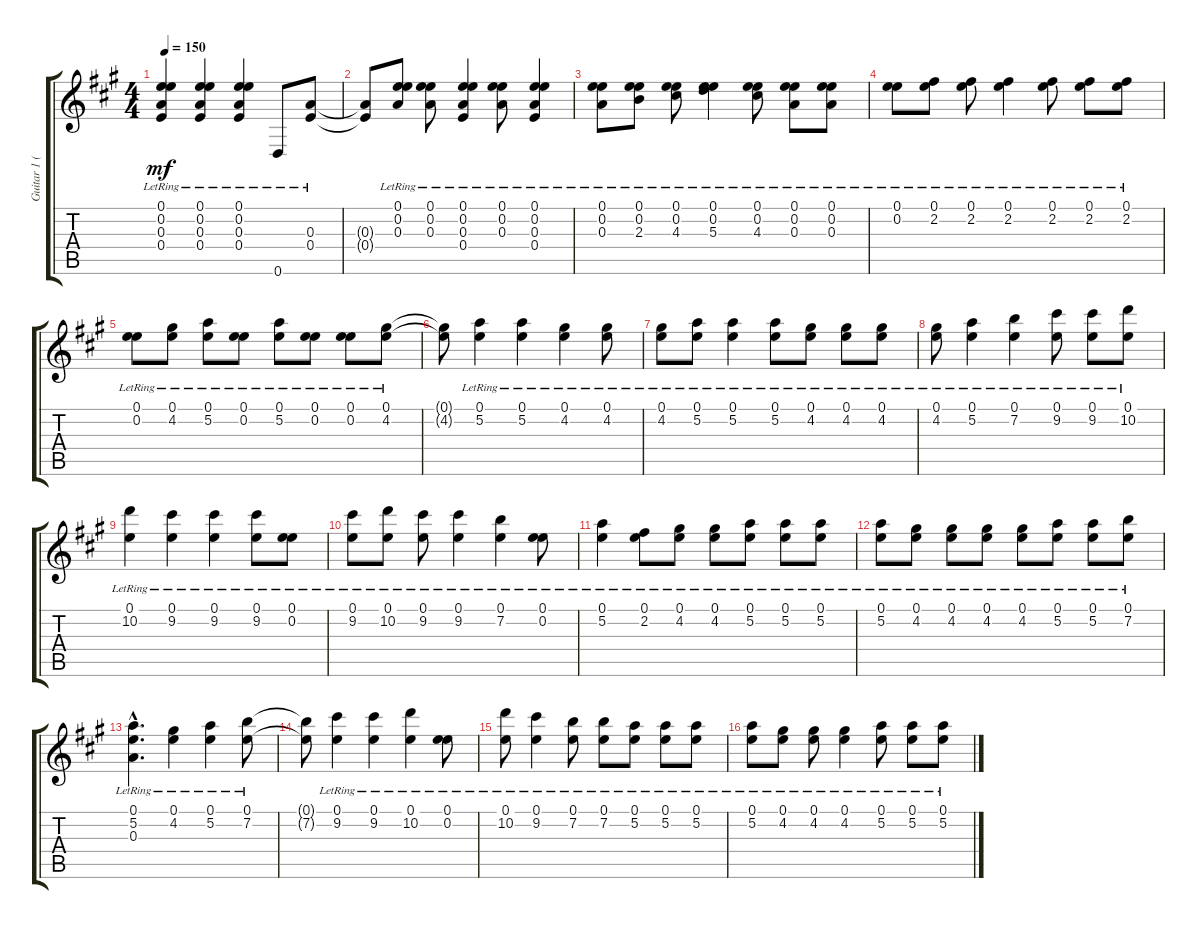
\track ("Guitar 1 (DAEAEE)" "Guitar 1 (") {instrument acousticguitarsteel}
\staff {score tabs}
\tuning (E4 E4 A3 E3 A2 D2) {hide}
\ts (4 4)
\tempo 150
\clef g2
\ks a
(0.1{lr} 0.2{lr} 0.3{lr} 0.4{lr}).4{dy mf} (0.1{lr} 0.2{lr} 0.3{lr} 0.4{lr}).4 (0.1{lr} 0.2{lr} 0.3{lr} 0.4{lr}).4 0.6{lr}.8 (0.3{lr} 0.4{lr}).8 |
(0.3{t} 0.4{t}).8 (0.1{lr} 0.2{lr} 0.3{lr}).8 (0.1{lr} 0.2{lr} 0.3{lr}).8 (0.1{lr} 0.2{lr} 0.3{lr} 0.4{lr}).4 (0.1{lr} 0.2{lr} 0.3{lr}).8 (0.1{lr} 0.2{lr} 0.3{lr} 0.4{lr}).4 |
(0.1{lr} 0.2{lr} 0.3{lr}).8 (0.1{lr} 0.2{lr} 2.3{lr}).8 (0.1{lr} 0.2{lr} 4.3{lr}).8 (0.1{lr} 0.2{lr} 5.3{lr}).4 (0.1{lr} 0.2{lr} 4.3{lr}).8 (0.1{lr} 0.2{lr} 0.3{lr}).8 (0.1{lr} 0.2{lr} 0.3{lr}).8 |
(0.1{lr} 0.2{lr}).8 (0.1{lr} 2.2{lr}).8 (0.1{lr} 2.2{lr}).8 (0.1{lr} 2.2{lr}).4 (0.1{lr} 2.2{lr}).8 (0.1{lr} 2.2{lr}).8 (0.1{lr} 2.2{lr}).8 |
(0.1{lr} 0.2{lr}).8 (0.1{lr} 4.2{lr}).8 (0.1{lr} 5.2{lr}).8 (0.1{lr} 0.2{lr}).8 (0.1{lr} 5.2{lr}).8 (0.1{lr} 0.2{lr}).8 (0.1{lr} 0.2{lr}).8 (0.1{lr} 4.2{lr}).8 |
(0.1{t} 4.2{t}).8 (0.1{lr} 5.2{lr}).4 (0.1{lr} 5.2{lr}).4 (0.1{lr} 4.2{lr}).4 (0.1{lr} 4.2{lr}).8 |
(0.1{lr} 4.2{lr}).8 (0.1{lr} 5.2{lr}).8 (0.1{lr} 5.2{lr}).4 (0.1{lr} 5.2{lr}).8 (0.1{lr} 4.2{lr}).8 (0.1{lr} 4.2{lr}).8 (0.1{lr} 4.2{lr}).8 |
(0.1{lr} 4.2{lr}).8 (0.1{lr} 5.2{lr}).4 (0.1{lr} 7.2{lr}).4 (0.1{lr} 9.2{lr}).8 (0.1{lr} 9.2{lr}).8 (0.1{lr} 10.2{lr}).8 |
(0.1{lr} 10.2{lr}).4 (0.1{lr} 9.2{lr}).4 (0.1{lr} 9.2{lr}).4 (0.1{lr} 9.2{lr}).8 (0.1{lr} 0.2{lr}).8 |
(0.1{lr} 9.2{lr}).8 (0.1{lr} 10.2{lr}).8 (0.1{lr} 9.2{lr}).8 (0.1{lr} 9.2{lr}).4 (0.1{lr} 7.2{lr}).4 (0.1{lr} 0.2{lr}).8 |
(0.1{lr} 5.2{lr}).4 (0.1{lr} 2.2{lr}).8 (0.1{lr} 4.2{lr}).8 (0.1{lr} 4.2{lr}).8 (0.1{lr} 5.2{lr}).8 (0.1{lr} 5.2{lr}).8 (0.1{lr} 5.2{lr}).8 |
(0.1{lr} 5.2{lr}).8 (0.1{lr} 4.2{lr}).8 (0.1{lr} 4.2{lr}).8 (0.1{lr} 4.2{lr}).8 (0.1{lr} 4.2{lr}).8 (0.1{lr} 5.2{lr}).8 (0.1{lr} 5.2{lr}).8 (0.1{lr} 7.2{lr}).8 |
(0.1{hac lr} 5.2{hac lr} 0.3{hac lr}).4{d} (0.1{lr} 4.2{lr}).4 (0.1{lr} 5.2{lr}).4 (0.1{lr} 7.2{lr}).8 |
(0.1{t} 7.2{t}).8 (0.1{lr} 9.2{lr}).4 (0.1{lr} 9.2{lr}).4 (0.1{lr} 10.2{lr}).4 (0.1{lr} 0.2{lr}).8 |
(0.1{lr} 10.2{lr}).8 (0.1{lr} 9.2{lr}).4 (0.1{lr} 7.2{lr}).8 (0.1{lr} 7.2{lr}).8 (0.1{lr} 5.2{lr}).8 (0.1{lr} 5.2{lr}).8 (0.1{lr} 5.2{lr}).8 |
(0.1{lr} 5.2{lr}).8 (0.1{lr} 4.2{lr}).8 (0.1{lr} 4.2{lr}).8 (0.1{lr} 4.2{lr}).4 (0.1{lr} 5.2{lr}).8 (0.1{lr} 5.2{lr}).8 (0.1{lr} 5.2{lr}).8
